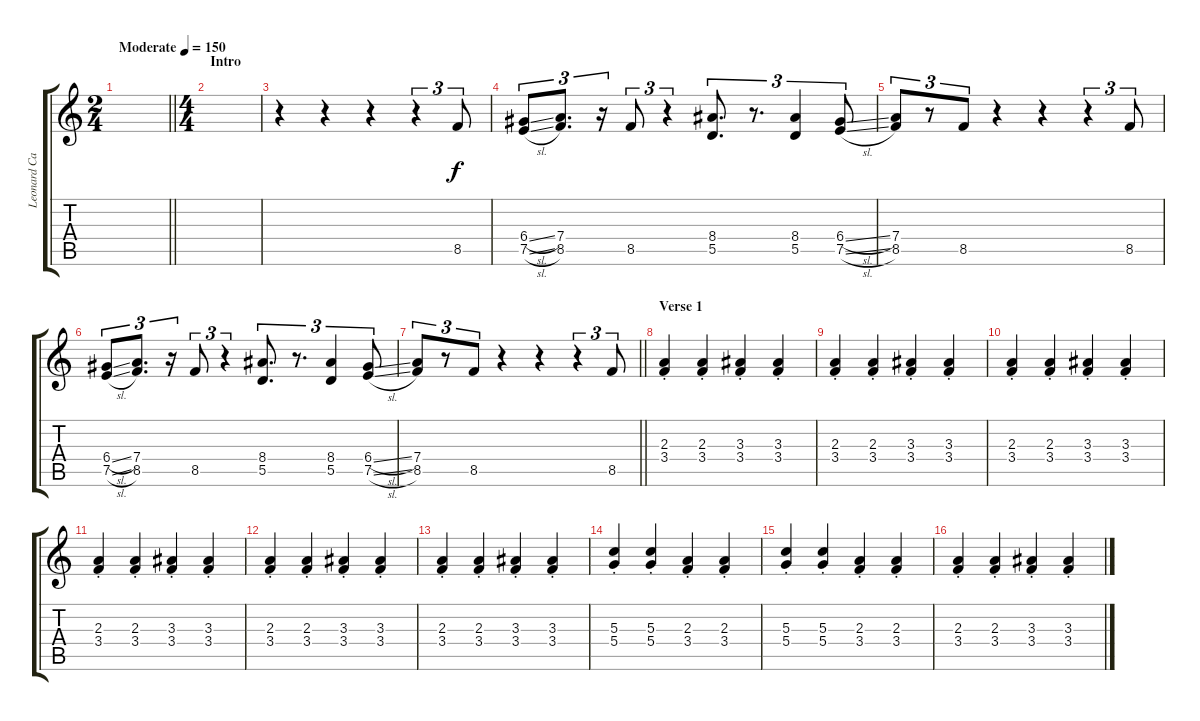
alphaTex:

\track ("Leonard Caston" "Leonard Ca") {instrument electricguitarjazz}
\staff {score tabs}
\tuning (E4 B3 G3 D3 A2 E2) {hide}
\ts (2 4)
\tempo (150 "Moderate")
\clef g2
\barLineRight lightlight
\ks c
|
\ts (4 4)
\section ("" "Intro")
|
r.4 r.4 r.4 r.4{tu (3 2)} 8.5.8{tu (3 2)} |
(6.4{sl} 7.5{sl}).8{tu (3 2)} (7.4 8.5).8{d tu (3 2)} r.16{tu (3 2)} 8.5.8{tu (3 2)} r.4{tu (3 2)} (8.4 5.5).8{d tu (3 2)} r.8{d tu (3 2)} (8.4 5.5).4{tu (3 2)} (6.4{sl} 7.5{sl}).8{tu (3 2)} |
(7.4 8.5).8{tu (3 2)} r.8{tu (3 2)} 8.5.8{tu (3 2)} r.4 r.4 r.4{tu (3 2)} 8.5.8{tu (3 2)} |
(6.4{sl} 7.5{sl}).8{tu (3 2)} (7.4 8.5).8{d tu (3 2)} r.16{tu (3 2)} 8.5.8{tu (3 2)} r.4{tu (3 2)} (8.4 5.5).8{d tu (3 2)} r.8{d tu (3 2)} (8.4 5.5).4{tu (3 2)} (6.4{sl} 7.5{sl}).8{tu (3 2)} |
\barLineRight lightlight
(7.4 8.5).8{tu (3 2)} r.8{tu (3 2)} 8.5.8{tu (3 2)} r.4 r.4 r.4{tu (3 2)} 8.5.8{tu (3 2)} |
\section ("" "Verse 1")
(2.3{st} 3.4{st}).4 (2.3{st} 3.4{st}).4 (3.3{st} 3.4{st}).4 (3.3{st} 3.4{st}).4 |
(2.3{st} 3.4{st}).4 (2.3{st} 3.4{st}).4 (3.3{st} 3.4{st}).4 (3.3{st} 3.4{st}).4 |
(2.3{st} 3.4{st}).4 (2.3{st} 3.4{st}).4 (3.3{st} 3.4{st}).4 (3.3{st} 3.4{st}).4 |
(2.3{st} 3.4{st}).4 (2.3{st} 3.4{st}).4 (3.3{st} 3.4{st}).4 (3.3{st} 3.4{st}).4 |
(2.3{st} 3.4{st}).4 (2.3{st} 3.4{st}).4 (3.3{st} 3.4{st}).4 (3.3{st} 3.4{st}).4 |
(2.3{st} 3.4{st}).4 (2.3{st} 3.4{st}).4 (3.3{st} 3.4{st}).4 (3.3{st} 3.4{st}).4 |
(5.3{st} 5.4{st}).4 (5.3{st} 5.4{st}).4 (2.3{st} 3.4{st}).4 (2.3{st} 3.4{st}).4 |
(5.3{st} 5.4{st}).4 (5.3{st} 5.4{st}).4 (2.3{st} 3.4{st}).4 (2.3{st} 3.4{st}).4 |
(2.3{st} 3.4{st}).4 (2.3{st} 3.4{st}).4 (3.3{st} 3.4{st}).4 (3.3{st} 3.4{st}).4
